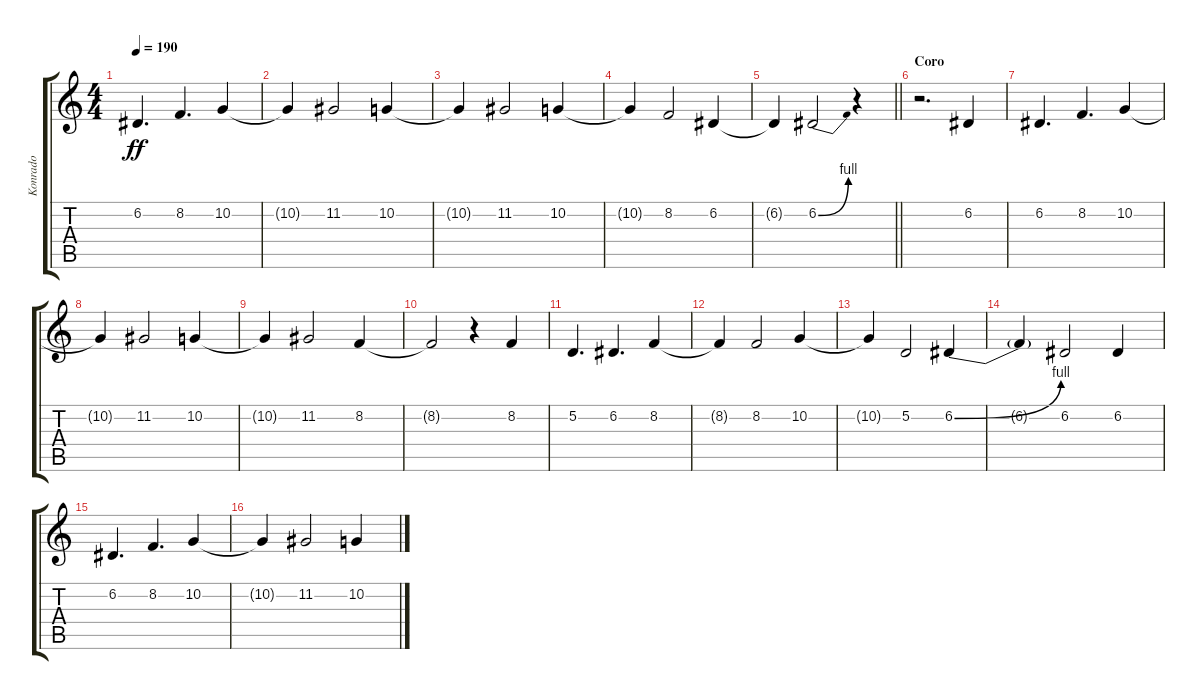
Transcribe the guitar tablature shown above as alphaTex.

\track ("Konrado" "Konrado") {instrument oboe}
\staff {score tabs}
\tuning (D4 A3 F3 C3 G2 C2) {hide}
\ts (4 4)
\tempo 190
\clef g2
\ks c
6.2.4{d dy ff} 8.2.4{d} 10.2.4 |
10.2{t}.4 11.2.2 10.2.4 |
10.2{t}.4 11.2.2 10.2.4 |
10.2{t}.4 8.2.2 6.2.4 |
\barLineRight lightlight
6.2{t}.4 6.2{be (bend 0 0 60 4)}.2 r.4 |
\section ("" "Coro")
r.2{d} 6.2.4 |
6.2.4{d} 8.2.4{d} 10.2.4 |
10.2{t}.4 11.2.2 10.2.4 |
10.2{t}.4 11.2.2 8.2.4 |
8.2{t}.2 r.4 8.2.4 |
5.2.4{d} 6.2.4{d} 8.2.4 |
8.2{t}.4 8.2.2 10.2.4 |
10.2{t}.4 5.2.2 6.2{be (bend 0 0 60 4)}.4 |
6.2{t}.4 6.2.2 6.2.4 |
6.2.4{d} 8.2.4{d} 10.2.4 |
10.2{t}.4 11.2.2 10.2.4
